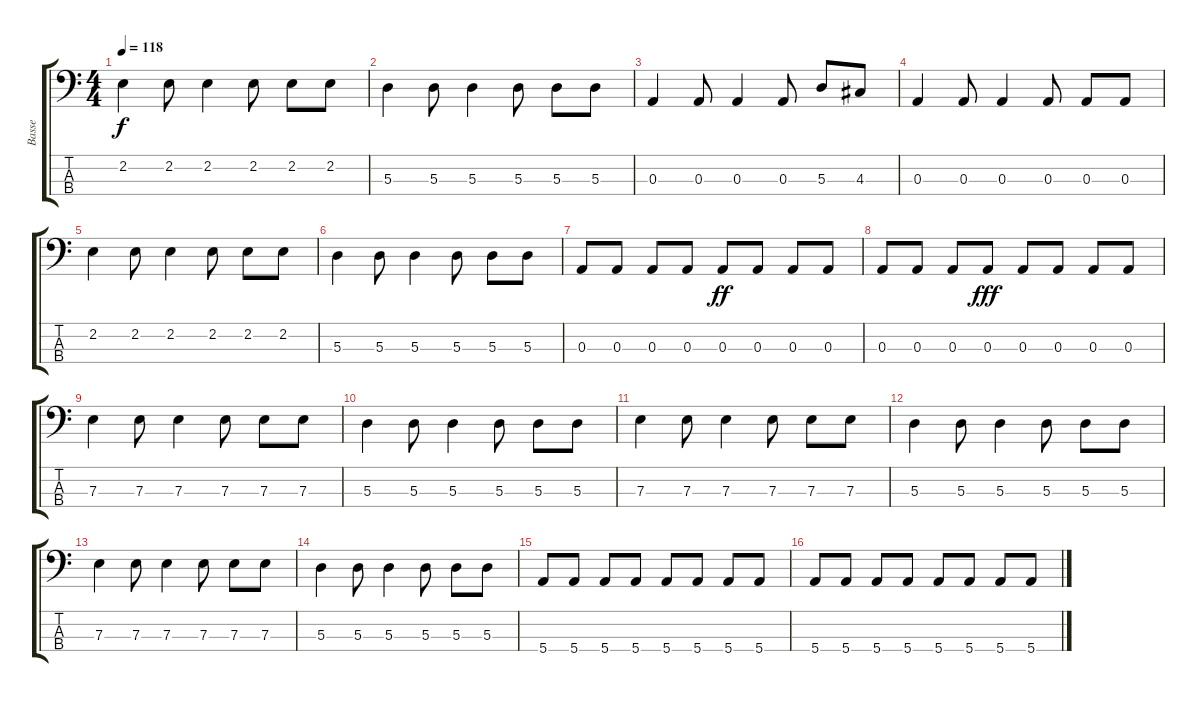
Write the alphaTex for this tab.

\track ("Basse" "Basse") {instrument electricbasspick}
\staff {score tabs}
\tuning (G2 D2 A1 E1) {hide}
\ts (4 4)
\tempo 118
\clef f4
\ks c
2.2.4{dy f} 2.2.8 2.2.4 2.2.8 2.2.8 2.2.8 |
5.3.4 5.3.8 5.3.4 5.3.8 5.3.8 5.3.8 |
0.3.4 0.3.8 0.3.4 0.3.8 5.3.8 4.3.8 |
0.3.4 0.3.8 0.3.4 0.3.8 0.3.8 0.3.8 |
2.2.4 2.2.8 2.2.4 2.2.8 2.2.8 2.2.8 |
5.3.4 5.3.8 5.3.4 5.3.8 5.3.8 5.3.8 |
0.3.8 0.3.8 0.3.8 0.3.8 0.3.8{dy ff} 0.3.8 0.3.8 0.3.8 |
0.3.8 0.3.8 0.3.8 0.3.8{dy fff} 0.3.8 0.3.8 0.3.8 0.3.8 |
7.3.4 7.3.8 7.3.4 7.3.8 7.3.8 7.3.8 |
5.3.4 5.3.8 5.3.4 5.3.8 5.3.8 5.3.8 |
7.3.4 7.3.8 7.3.4 7.3.8 7.3.8 7.3.8 |
5.3.4 5.3.8 5.3.4 5.3.8 5.3.8 5.3.8 |
7.3.4 7.3.8 7.3.4 7.3.8 7.3.8 7.3.8 |
5.3.4 5.3.8 5.3.4 5.3.8 5.3.8 5.3.8 |
5.4.8 5.4.8 5.4.8 5.4.8 5.4.8 5.4.8 5.4.8 5.4.8 |
5.4.8 5.4.8 5.4.8 5.4.8 5.4.8 5.4.8 5.4.8 5.4.8
